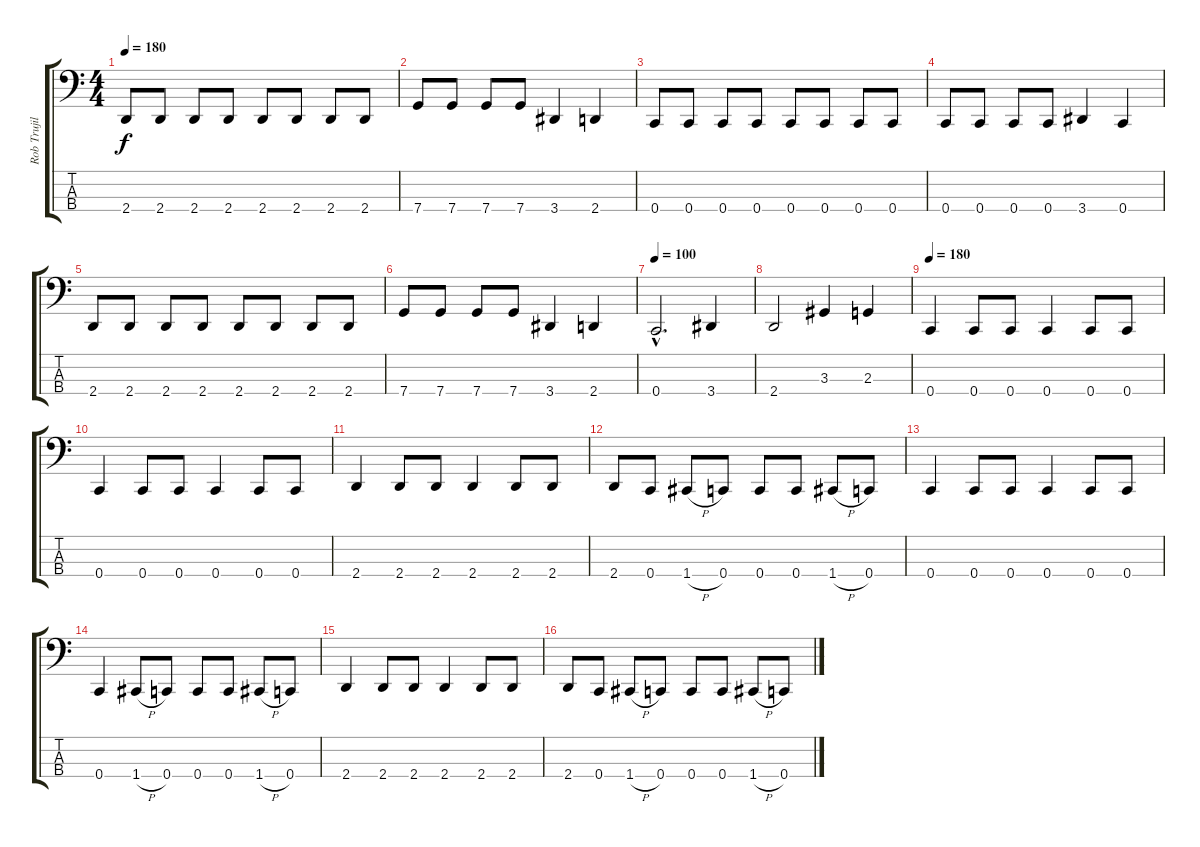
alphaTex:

\track ("Rob Trujillo" "Rob Trujil") {instrument electricbassfinger}
\staff {score tabs}
\tuning (Eb2 Bb1 F1 C1) {hide}
\ts (4 4)
\tempo 180
\clef f4
\ks c
2.4.8{dy f} 2.4.8 2.4.8 2.4.8 2.4.8 2.4.8 2.4.8 2.4.8 |
7.4.8 7.4.8 7.4.8 7.4.8 3.4.4 2.4.4 |
0.4.8 0.4.8 0.4.8 0.4.8 0.4.8 0.4.8 0.4.8 0.4.8 |
0.4.8 0.4.8 0.4.8 0.4.8 3.4.4 0.4.4 |
2.4.8 2.4.8 2.4.8 2.4.8 2.4.8 2.4.8 2.4.8 2.4.8 |
7.4.8 7.4.8 7.4.8 7.4.8 3.4.4 2.4.4 |
\tempo 100
0.4{hac}.2{d} 3.4.4 |
2.4.2 3.3.4 2.3.4 |
\tempo 180
0.4.4 0.4.8 0.4.8 0.4.4 0.4.8 0.4.8 |
0.4.4 0.4.8 0.4.8 0.4.4 0.4.8 0.4.8 |
2.4.4 2.4.8 2.4.8 2.4.4 2.4.8 2.4.8 |
2.4.8 0.4.8 1.4{h}.8 0.4.8 0.4.8 0.4.8 1.4{h}.8 0.4.8 |
0.4.4 0.4.8 0.4.8 0.4.4 0.4.8 0.4.8 |
0.4.4 1.4{h}.8 0.4.8 0.4.8 0.4.8 1.4{h}.8 0.4.8 |
2.4.4 2.4.8 2.4.8 2.4.4 2.4.8 2.4.8 |
2.4.8 0.4.8 1.4{h}.8 0.4.8 0.4.8 0.4.8 1.4{h}.8 0.4.8
